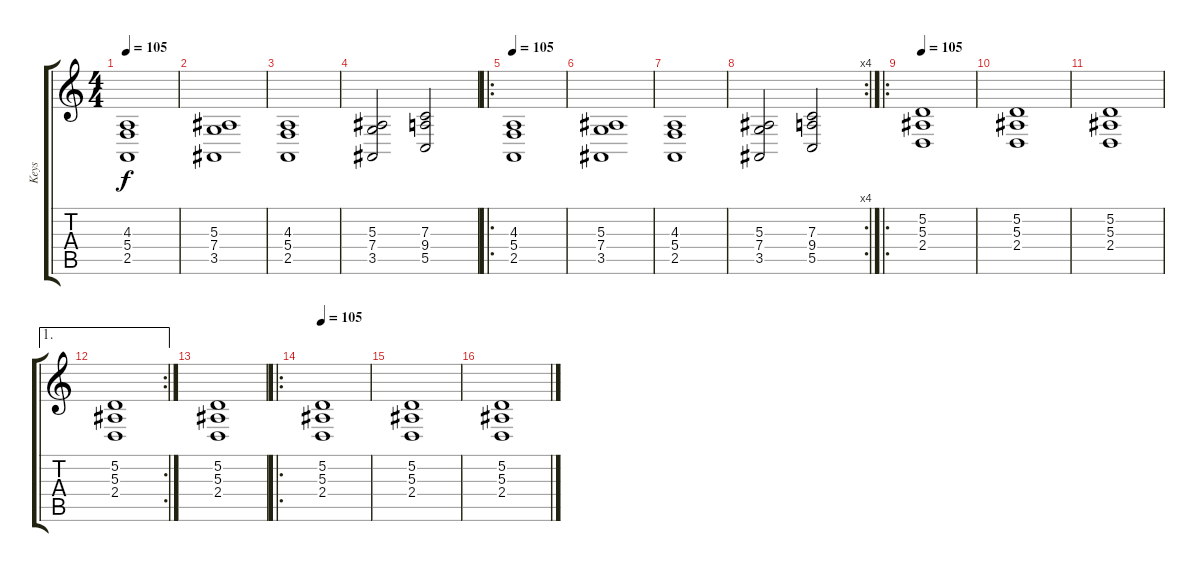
\track ("Keys" "Keys") {instrument stringensemble2}
\staff {score tabs}
\tuning (D4 A3 F3 C3 G2 D2) {hide}
\ts (4 4)
\tempo 105
\clef g2
\ks c
(4.3 5.4 2.5).1{dy f} |
(5.3 7.4 3.5).1 |
(4.3 5.4 2.5).1 |
(5.3 7.4 3.5).2 (7.3 9.4 5.5).2 |
\ro
\tempo 105
(4.3 5.4 2.5).1 |
(5.3 7.4 3.5).1 |
(4.3 5.4 2.5).1 |
\rc 4
(5.3 7.4 3.5).2 (7.3 9.4 5.5).2 |
\ro
\tempo 105
(5.2 5.3 2.4).1 |
(5.2 5.3 2.4).1 |
(5.2 5.3 2.4).1 |
\ae 1
\rc 2
(5.2 5.3 2.4).1 |
(5.2 5.3 2.4).1 |
\ro
\tempo 105
(5.2 5.3 2.4).1 |
(5.2 5.3 2.4).1 |
(5.2 5.3 2.4).1
